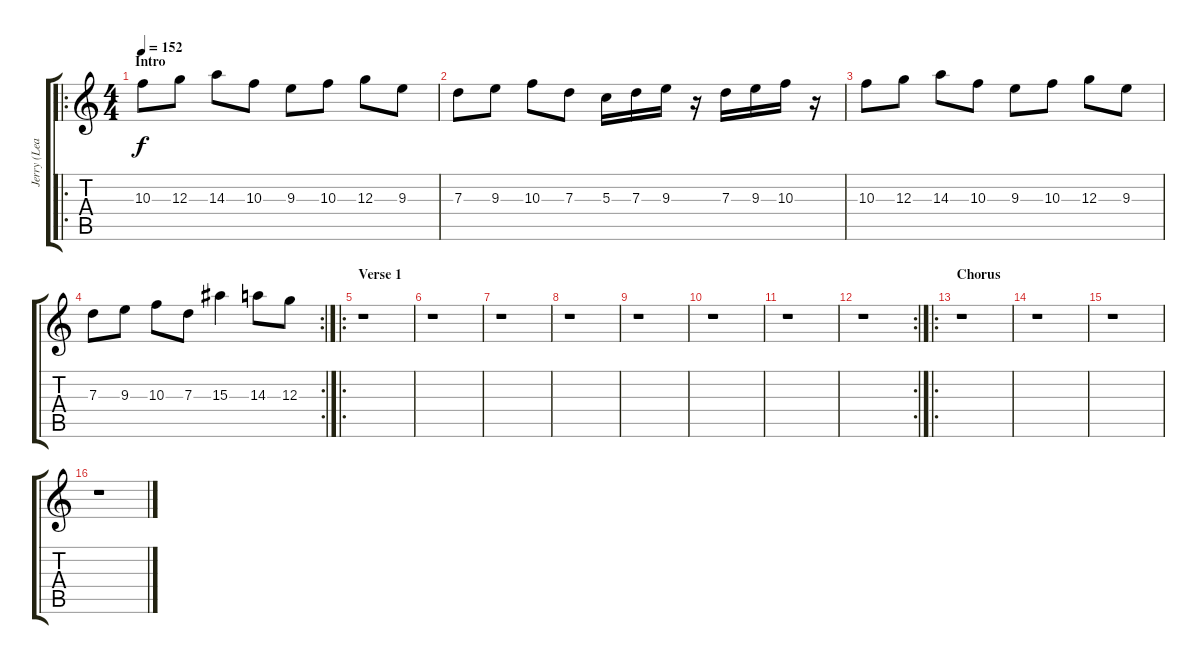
\track ("Jerry (Lead)" "Jerry (Lea") {instrument distortionguitar}
\staff {score tabs}
\tuning (E4 B3 G3 D3 A2 E2) {hide}
\ro
\ts (4 4)
\section ("" "Intro")
\tempo 152
\clef g2
\ks c
10.3.8{dy f instrument distortionguitar} 12.3.8 14.3.8 10.3.8 9.3.8 10.3.8 12.3.8 9.3.8 |
7.3.8 9.3.8 10.3.8 7.3.8 5.3.16 7.3.16 9.3.16 r.16 7.3.16 9.3.16 10.3.16 r.16 |
10.3.8 12.3.8 14.3.8 10.3.8 9.3.8 10.3.8 12.3.8 9.3.8 |
\rc 2
7.3.8 9.3.8 10.3.8 7.3.8 15.3.4 14.3.8 12.3.8 |
\ro
\section ("" "Verse 1")
r.1 |
r.1 |
r.1 |
r.1 |
r.1 |
r.1 |
r.1 |
\rc 2
r.1 |
\ro
\section ("" "Chorus")
r.1 |
r.1 |
r.1 |
r.1
